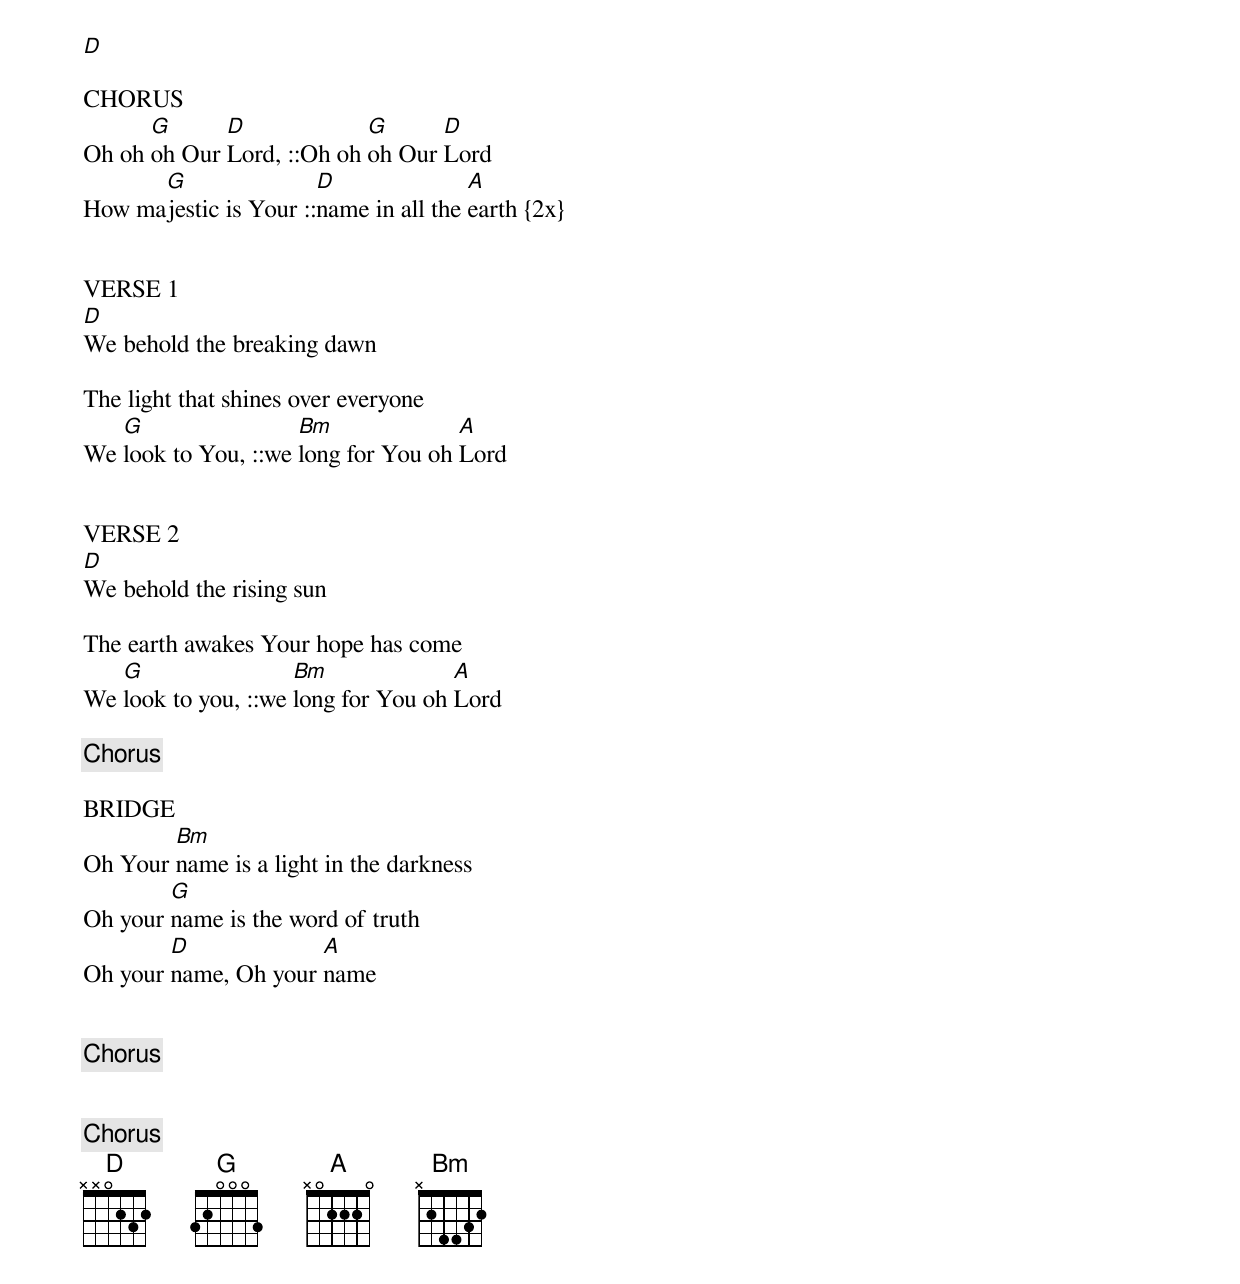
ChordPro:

[D]

CHORUS
Oh oh [G]oh Our [D]Lord, ::Oh oh [G]oh Our [D]Lord
How ma[G]jestic is Your ::[D]name in all the [A]earth {2x}


VERSE 1
[D]We behold the breaking dawn

The light that shines over everyone
We [G]look to You, ::we [Bm]long for You oh [A]Lord


VERSE 2
[D]We behold the rising sun

The earth awakes Your hope has come
We [G]look to you, ::we [Bm]long for You oh [A]Lord

{ CHORUS 2x }

BRIDGE
Oh Your [Bm]name is a light in the darkness
Oh your [G]name is the word of truth
Oh your [D]name, Oh your [A]name


{ CHORUS 2x }

{ VERSE 1, VERSE 2 }

{ CHORUS 2x }
